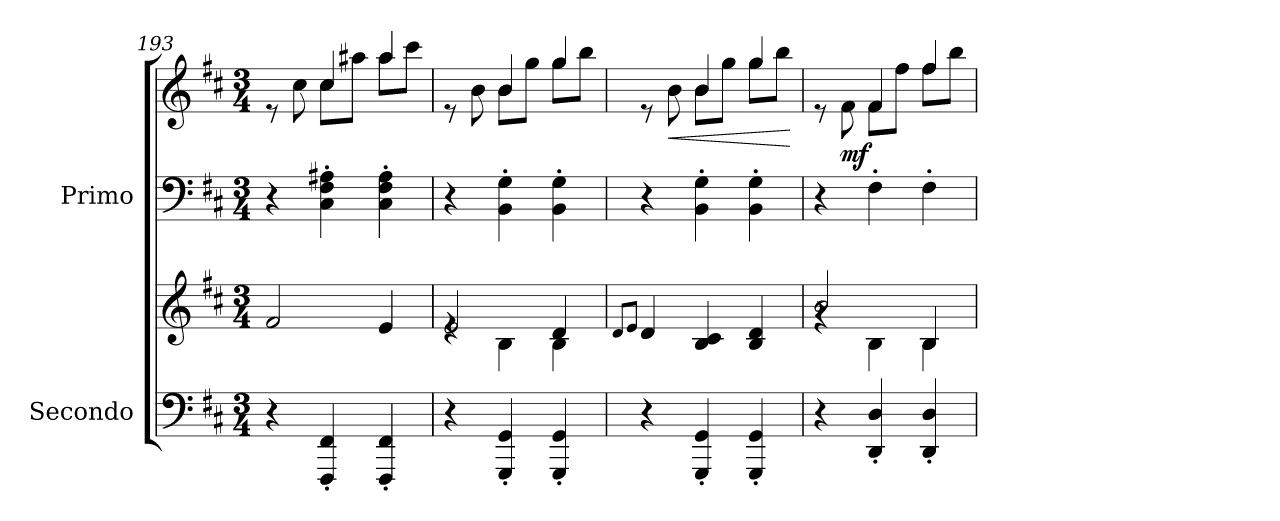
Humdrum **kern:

**kern	**kern	**kern	**kern	**dynam
*part2	*part2	*part1	*part1	*part1
*staff4	*staff3	*staff2	*staff1	*staff1/2
*I"Secondo	*	*I"Primo	*	*
*I'Sec.	*	*I'Pri.	*	*
*clefF4	*clefG2	*clefF4	*clefG2	*
*k[f#c#]	*k[f#c#]	*k[f#c#]	*k[f#c#]	*
*M3/4	*M3/4	*M3/4	*M3/4	*
=193	=193	=193	=193	=193
*	*	*	*^	*
4r	2f#/	4r	8re	4ryy	.
.	.	.	8cc#\	.	.
4FFF#/' 4FF#/'	.	4C#\' 4F#\' 4A#X\'	4cc#/	8cc#\L	.
.	.	.	.	8aa#X\J	.
4FFF#/' 4FF#/'	4e/	4C#\' 4F#\' 4A#\'	4aa#/	8aa#\L	.
.	.	.	.	8ccc#\J	.
=194	=194	=194	=194	=194	=194
*	*^	*	*	*	*
4r	2e/	4re	4r	8re	4ryy	.
.	.	.	.	8b\	.	.
4GGG/' 4GG/'	.	4B\	4BB\' 4G\'	4b/	8b\L	.
.	.	.	.	.	8gg\J	.
4GGG/' 4GG/'	4d/	4B\	4BB\' 4G\'	4gg/	8gg\L	.
.	.	.	.	.	8bb\J	.
*	*v	*v	*	*	*	*
=195	=195	=195	=195	=195	=195
.	8qd/L	.	.	.	.
.	8qe/J	.	.	.	.
4r	4d/	4r	8re	4ryy	.
!	!	!	!	!	!LO:HP:b
.	.	.	8b\	.	<
4GGG/' 4GG/'	4B/ 4c#/	4BB\' 4G\'	4b/	8b\L	.
.	.	.	.	8gg\J	.
4GGG/' 4GG/'	4B/ 4d/	4BB\' 4G\'	4gg/	8gg\L	.
.	.	.	.	8bb\J	.
*	*	*	*v	*v	*
.	.	.	.	[
!!LO:LB:g=z
=196	=196	=196	=196	=196
*	*^	*	*^	*
4r	2b/	4rg	4r	8re	4ryy	.
!	!	!	!	!	!	!LO:DY:b
.	.	.	.	8f#\	.	mf
4DD/' 4D/'	.	4B\	4F#'\	4f#/	8f#\L	.
.	.	.	.	.	8ff#\J	.
4DD/' 4D/'	4B/	4B\	4F#'\	4ff#/	8ff#\L	.
.	.	.	.	.	8bb\J	.
*	*v	*v	*	*v	*v	*
=	=	=	=	=
*-	*-	*-	*-	*-
